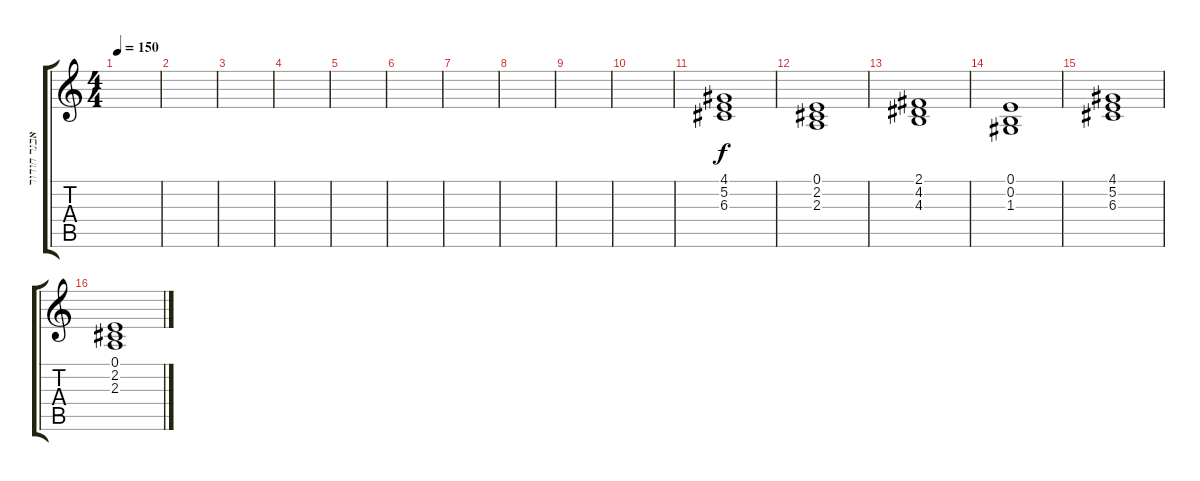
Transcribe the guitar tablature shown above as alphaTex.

\track ("אבנר חודורוב" "אבנר חודור") {instrument stringensemble1}
\staff {score tabs}
\tuning (E4 B3 G3 D3 A2 E2) {hide}
\ts (4 4)
\tempo 150
\clef g2
\ks c
|
|
|
|
|
|
|
|
|
|
(4.1 5.2 6.3).1 |
(0.1 2.2 2.3).1 |
(2.1 4.2 4.3).1 |
(0.1 0.2 1.3).1 |
(4.1 5.2 6.3).1 |
(0.1 2.2 2.3).1
